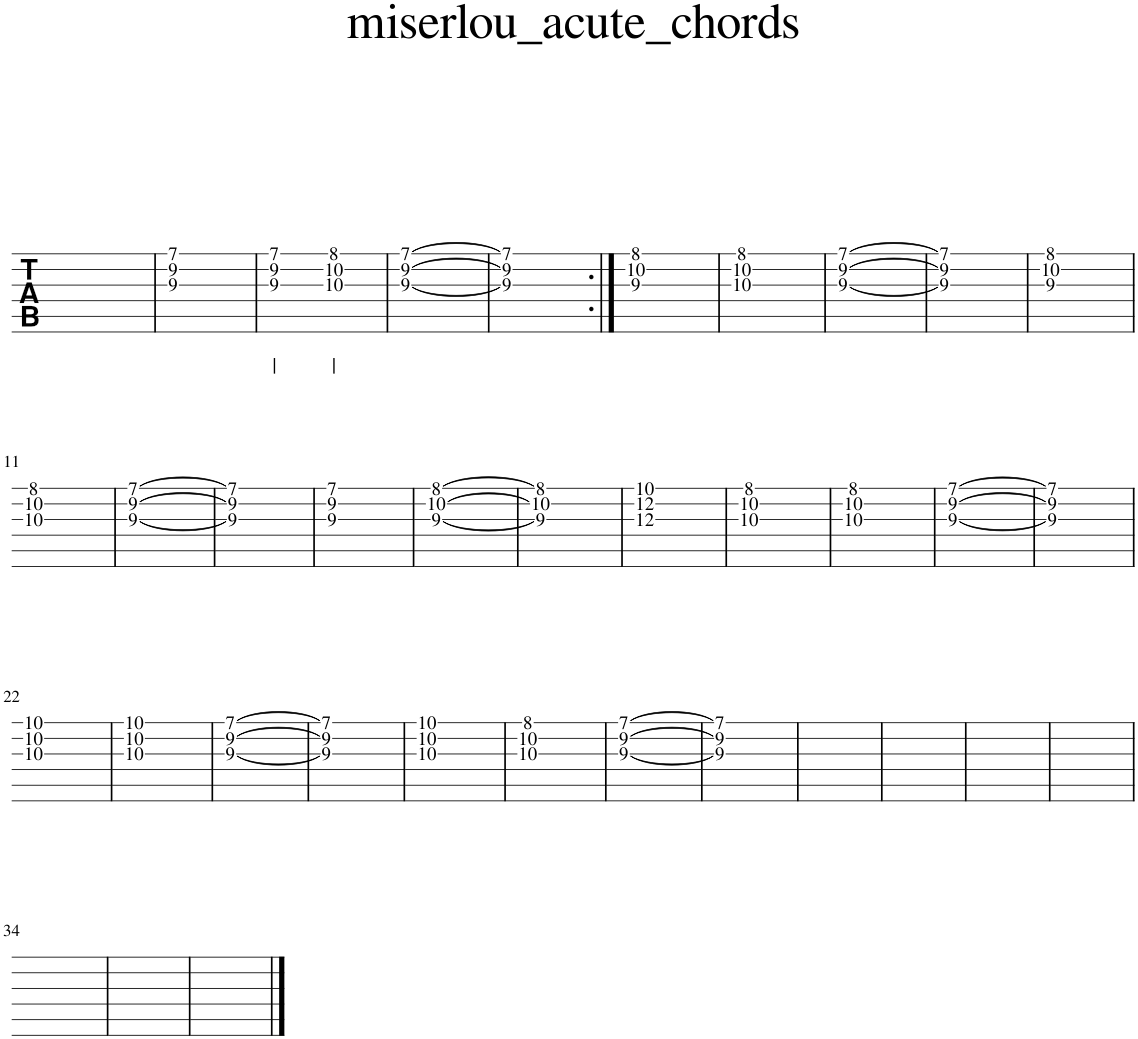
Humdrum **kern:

**kern
*part1
*staff1
*I"Guitar
*I'Guit.
*stria6
*
*k[]
*M4/4
=1
1r
=2
1e 1g# 1b
=3
2e\ 2g#\ 2b\
2f\ 2a\ 2cc\
=4
[1e [1g# [1b
=5
1e] 1g#] 1b]
=6:|!
1e 1a 1cc
=7
1f 1a 1cc
=8
[1e [1g# [1b
=9
1e] 1g#] 1b]
=10
1e 1a 1cc
!!LO:LB:g=z
=11
1f 1a 1cc
=12
[1e [1g# [1b
=13
1e] 1g#] 1b]
=14
1e 1g# 1b
=15
[1e [1a [1cc
=16
1e] 1a] 1cc]
=17
1g 1b 1dd
=18
1f 1a 1cc
=19
1f 1a 1cc
=20
[1e [1g# [1b
=21
1e] 1g#] 1b]
!!LO:LB:g=z
=22
1f 1a 1dd
=23
1f 1a 1dd
=24
[1e [1g# [1b
=25
1e] 1g#] 1b]
=26
1f 1a 1dd
=27
1f 1a 1cc
=28
[1e [1g# [1b
=29
1e] 1g#] 1b]
=30
1r
=31
1r
=32
1r
=33
1r
!!LO:LB:g=z
=34
1r
=35
1r
=36
1r
==
*-
